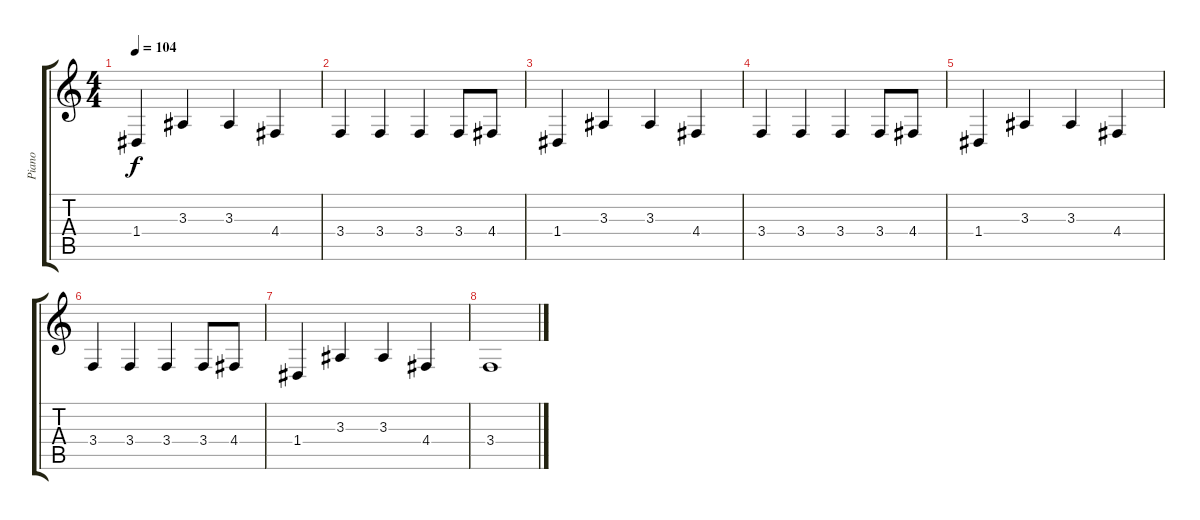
\track ("Piano" "Piano") {instrument acousticgrandpiano}
\staff {score tabs}
\tuning (E4 B3 G3 D3 A2 E2) {hide}
\ts (4 4)
\tempo 104
\clef g2
\ks c
1.4.4{dy f} 3.3.4 3.3.4 4.4.4 |
3.4.4 3.4.4 3.4.4 3.4.8 4.4.8 |
1.4.4 3.3.4 3.3.4 4.4.4 |
3.4.4 3.4.4 3.4.4 3.4.8 4.4.8 |
1.4.4 3.3.4 3.3.4 4.4.4 |
3.4.4 3.4.4 3.4.4 3.4.8 4.4.8 |
1.4.4 3.3.4 3.3.4 4.4.4 |
3.4.1
